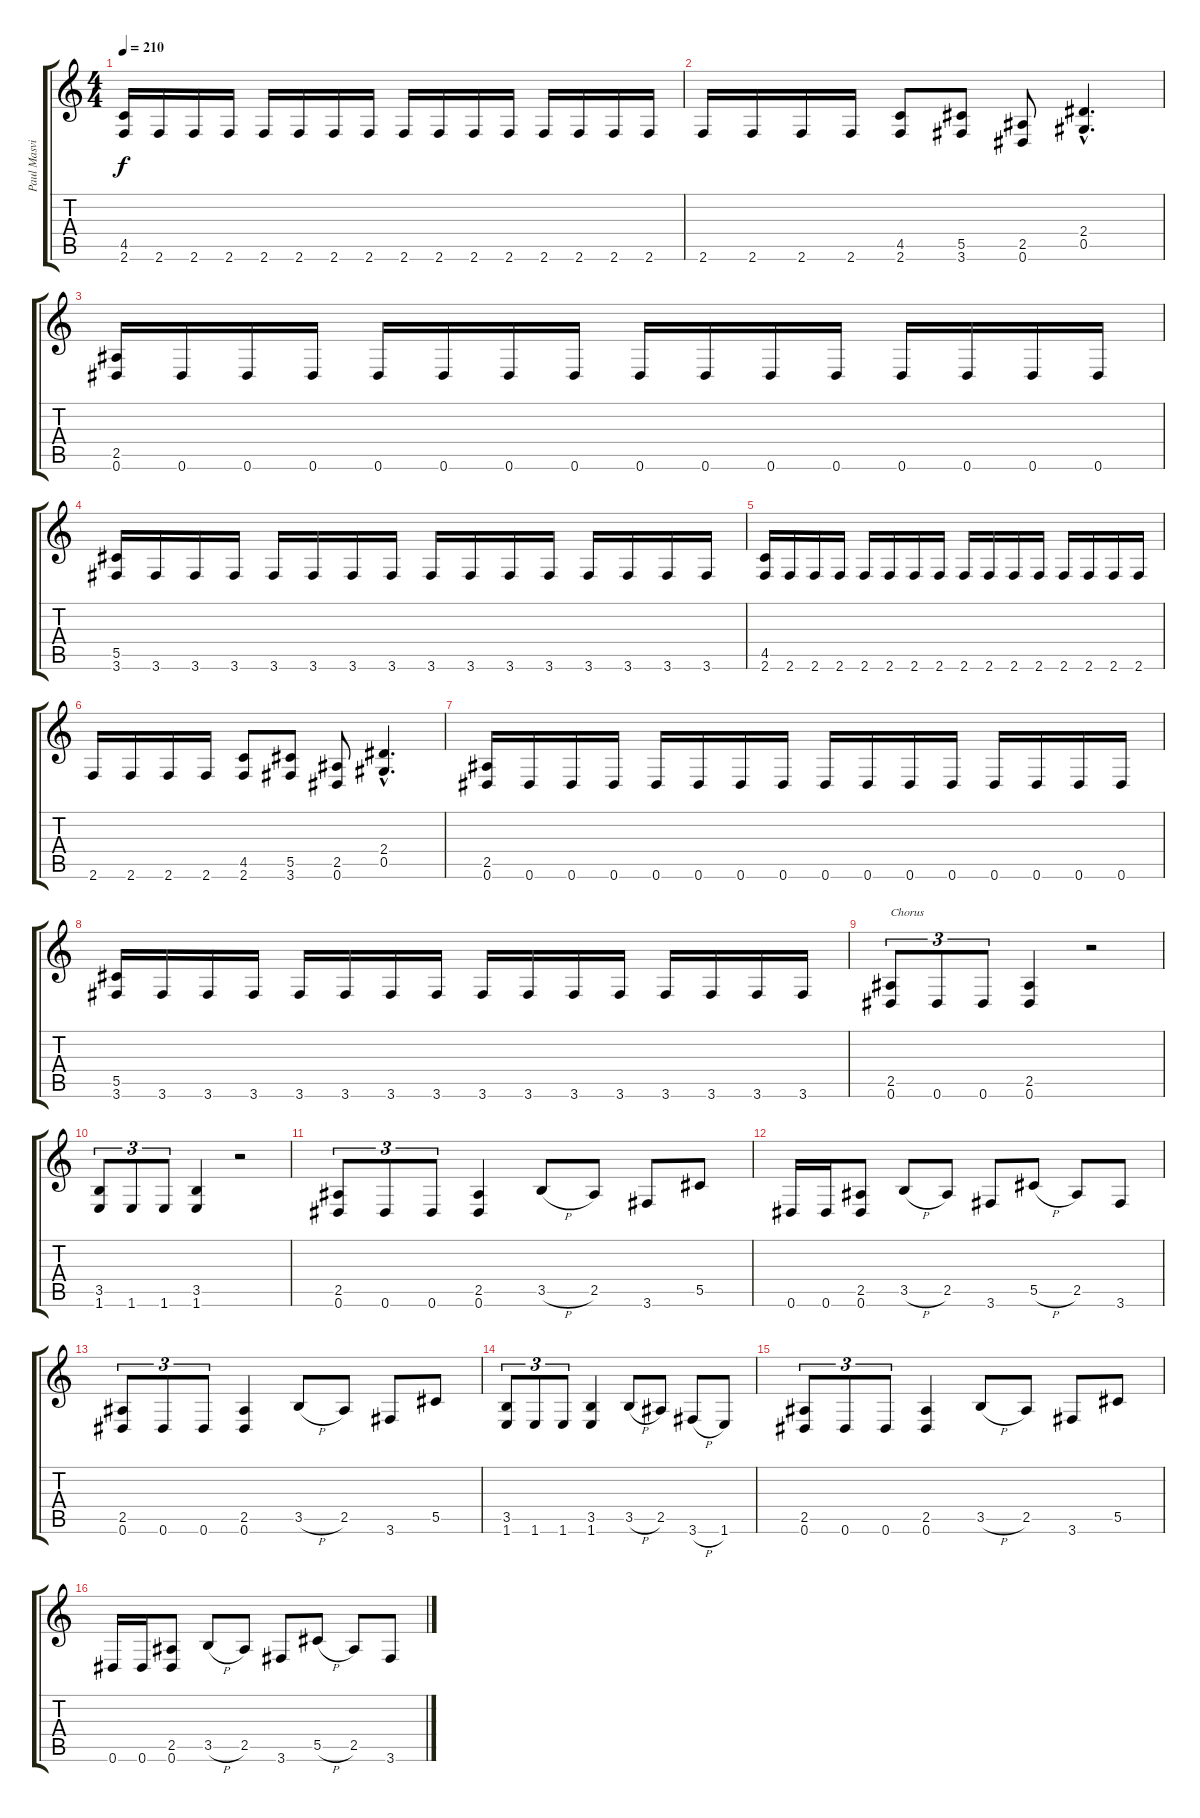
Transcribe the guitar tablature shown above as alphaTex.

\track ("Paul Masvidal" "Paul Masvi") {instrument distortionguitar}
\staff {score tabs}
\tuning (Eb4 Bb3 Gb3 Db3 Ab2 Eb2) {hide}
\ts (4 4)
\tempo 210
\clef g2
\ks c
(4.5 2.6).16{dy f} 2.6.16 2.6.16 2.6.16 2.6.16 2.6.16 2.6.16 2.6.16 2.6.16 2.6.16 2.6.16 2.6.16 2.6.16 2.6.16 2.6.16 2.6.16 |
2.6.16 2.6.16 2.6.16 2.6.16 (4.5 2.6).8 (5.5 3.6).8 (2.5 0.6).8 (2.4{hac} 0.5{hac}).4{d} |
(2.5 0.6).16 0.6.16 0.6.16 0.6.16 0.6.16 0.6.16 0.6.16 0.6.16 0.6.16 0.6.16 0.6.16 0.6.16 0.6.16 0.6.16 0.6.16 0.6.16 |
(5.5 3.6).16 3.6.16 3.6.16 3.6.16 3.6.16 3.6.16 3.6.16 3.6.16 3.6.16 3.6.16 3.6.16 3.6.16 3.6.16 3.6.16 3.6.16 3.6.16 |
(4.5 2.6).16 2.6.16 2.6.16 2.6.16 2.6.16 2.6.16 2.6.16 2.6.16 2.6.16 2.6.16 2.6.16 2.6.16 2.6.16 2.6.16 2.6.16 2.6.16 |
2.6.16 2.6.16 2.6.16 2.6.16 (4.5 2.6).8 (5.5 3.6).8 (2.5 0.6).8 (2.4{hac} 0.5{hac}).4{d} |
(2.5 0.6).16 0.6.16 0.6.16 0.6.16 0.6.16 0.6.16 0.6.16 0.6.16 0.6.16 0.6.16 0.6.16 0.6.16 0.6.16 0.6.16 0.6.16 0.6.16 |
(5.5 3.6).16 3.6.16 3.6.16 3.6.16 3.6.16 3.6.16 3.6.16 3.6.16 3.6.16 3.6.16 3.6.16 3.6.16 3.6.16 3.6.16 3.6.16 3.6.16 |
(2.5 0.6).8{tu (3 2) txt "Chorus"} 0.6.8{tu (3 2)} 0.6.8{tu (3 2)} (2.5 0.6).4 r.2 |
(3.5 1.6).8{tu (3 2)} 1.6.8{tu (3 2)} 1.6.8{tu (3 2)} (3.5 1.6).4 r.2 |
(2.5 0.6).8{tu (3 2)} 0.6.8{tu (3 2)} 0.6.8{tu (3 2)} (2.5 0.6).4 3.5{h}.8 2.5.8 3.6.8 5.5.8 |
0.6.16 0.6.16 (2.5 0.6).8 3.5{h}.8 2.5.8 3.6.8 5.5{h}.8 2.5.8 3.6.8 |
(2.5 0.6).8{tu (3 2)} 0.6.8{tu (3 2)} 0.6.8{tu (3 2)} (2.5 0.6).4 3.5{h}.8 2.5.8 3.6.8 5.5.8 |
(3.5 1.6).8{tu (3 2)} 1.6.8{tu (3 2)} 1.6.8{tu (3 2)} (3.5 1.6).4 3.5{h}.8 2.5.8 3.6{h}.8 1.6.8 |
(2.5 0.6).8{tu (3 2)} 0.6.8{tu (3 2)} 0.6.8{tu (3 2)} (2.5 0.6).4 3.5{h}.8 2.5.8 3.6.8 5.5.8 |
0.6.16 0.6.16 (2.5 0.6).8 3.5{h}.8 2.5.8 3.6.8 5.5{h}.8 2.5.8 3.6.8
